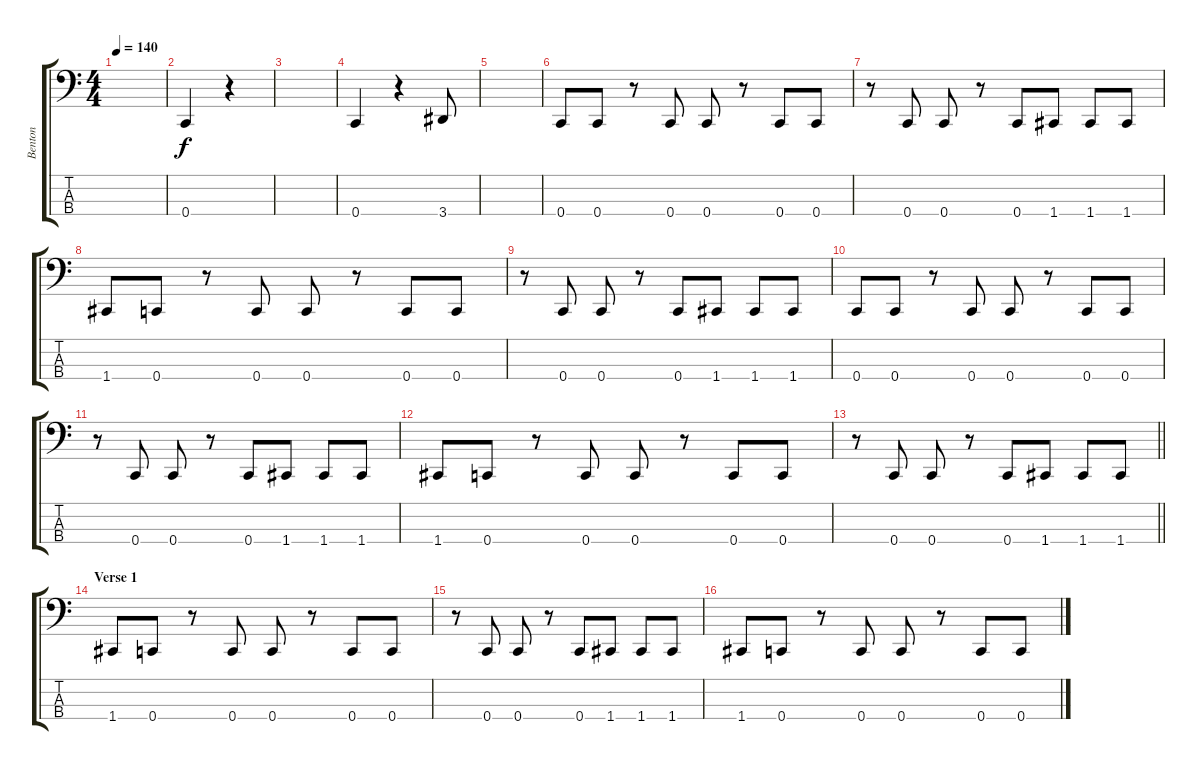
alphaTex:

\track ("Benton" "Benton") {instrument electricbasspick}
\staff {score tabs}
\tuning (F2 C2 G1 C1) {hide}
\ts (4 4)
\tempo 140
\clef f4
\ks c
|
0.4.4 r.4 |
|
0.4.4 r.4 3.4.8 |
|
0.4.8 0.4.8 r.8 0.4.8 0.4.8 r.8 0.4.8 0.4.8 |
r.8 0.4.8 0.4.8 r.8 0.4.8 1.4.8 1.4.8 1.4.8 |
1.4.8 0.4.8 r.8 0.4.8 0.4.8 r.8 0.4.8 0.4.8 |
r.8 0.4.8 0.4.8 r.8 0.4.8 1.4.8 1.4.8 1.4.8 |
0.4.8 0.4.8 r.8 0.4.8 0.4.8 r.8 0.4.8 0.4.8 |
r.8 0.4.8 0.4.8 r.8 0.4.8 1.4.8 1.4.8 1.4.8 |
1.4.8 0.4.8 r.8 0.4.8 0.4.8 r.8 0.4.8 0.4.8 |
\barLineRight lightlight
r.8 0.4.8 0.4.8 r.8 0.4.8 1.4.8 1.4.8 1.4.8 |
\section ("" "Verse 1")
1.4.8 0.4.8 r.8 0.4.8 0.4.8 r.8 0.4.8 0.4.8 |
r.8 0.4.8 0.4.8 r.8 0.4.8 1.4.8 1.4.8 1.4.8 |
1.4.8 0.4.8 r.8 0.4.8 0.4.8 r.8 0.4.8 0.4.8
